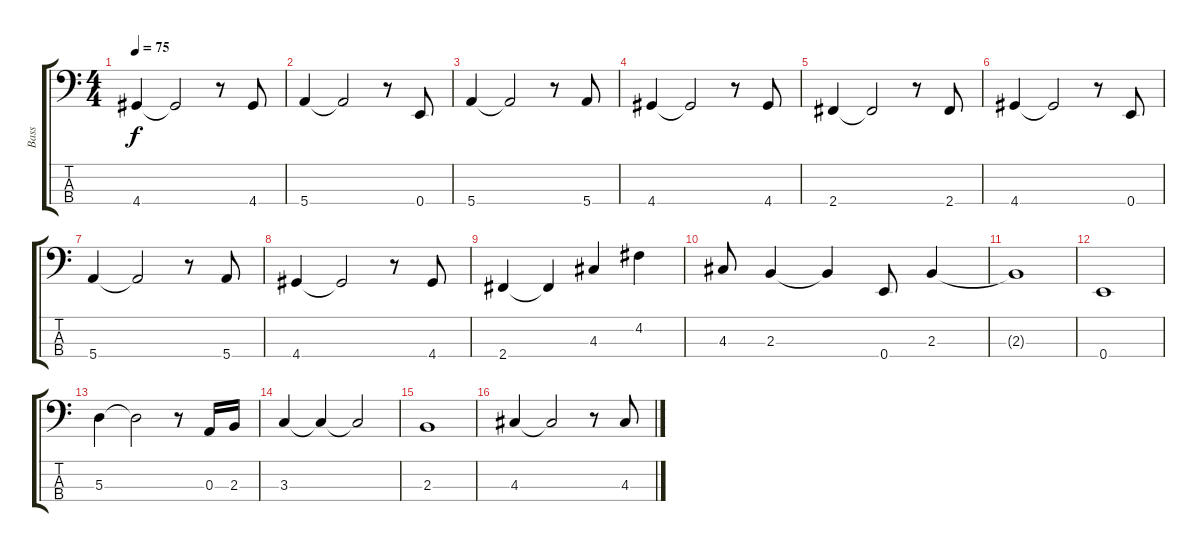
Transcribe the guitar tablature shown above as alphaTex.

\track ("Bass" "Bass") {instrument electricbassfinger}
\staff {score tabs}
\tuning (G2 D2 A1 E1) {hide}
\ts (4 4)
\tempo 75
\clef f4
\ks c
4.4.4{dy f} 4.4{t}.2 r.8 4.4.8 |
5.4.4 5.4{t}.2 r.8 0.4.8 |
5.4.4 5.4{t}.2 r.8 5.4.8 |
4.4.4 4.4{t}.2 r.8 4.4.8 |
2.4.4 2.4{t}.2 r.8 2.4.8 |
4.4.4 4.4{t}.2 r.8 0.4.8 |
5.4.4 5.4{t}.2 r.8 5.4.8 |
4.4.4 4.4{t}.2 r.8 4.4.8 |
2.4.4 2.4{t}.4 4.3.4 4.2.4 |
4.3.8 2.3.4 2.3{t}.4 0.4.8 2.3.4 |
2.3{t}.1 |
0.4.1 |
5.3.4 5.3{t}.2 r.8 0.3.16 2.3.16 |
3.3.4 3.3{t}.4 3.3{t}.2 |
2.3.1 |
4.3.4 4.3{t}.2 r.8 4.3{ss}.8
